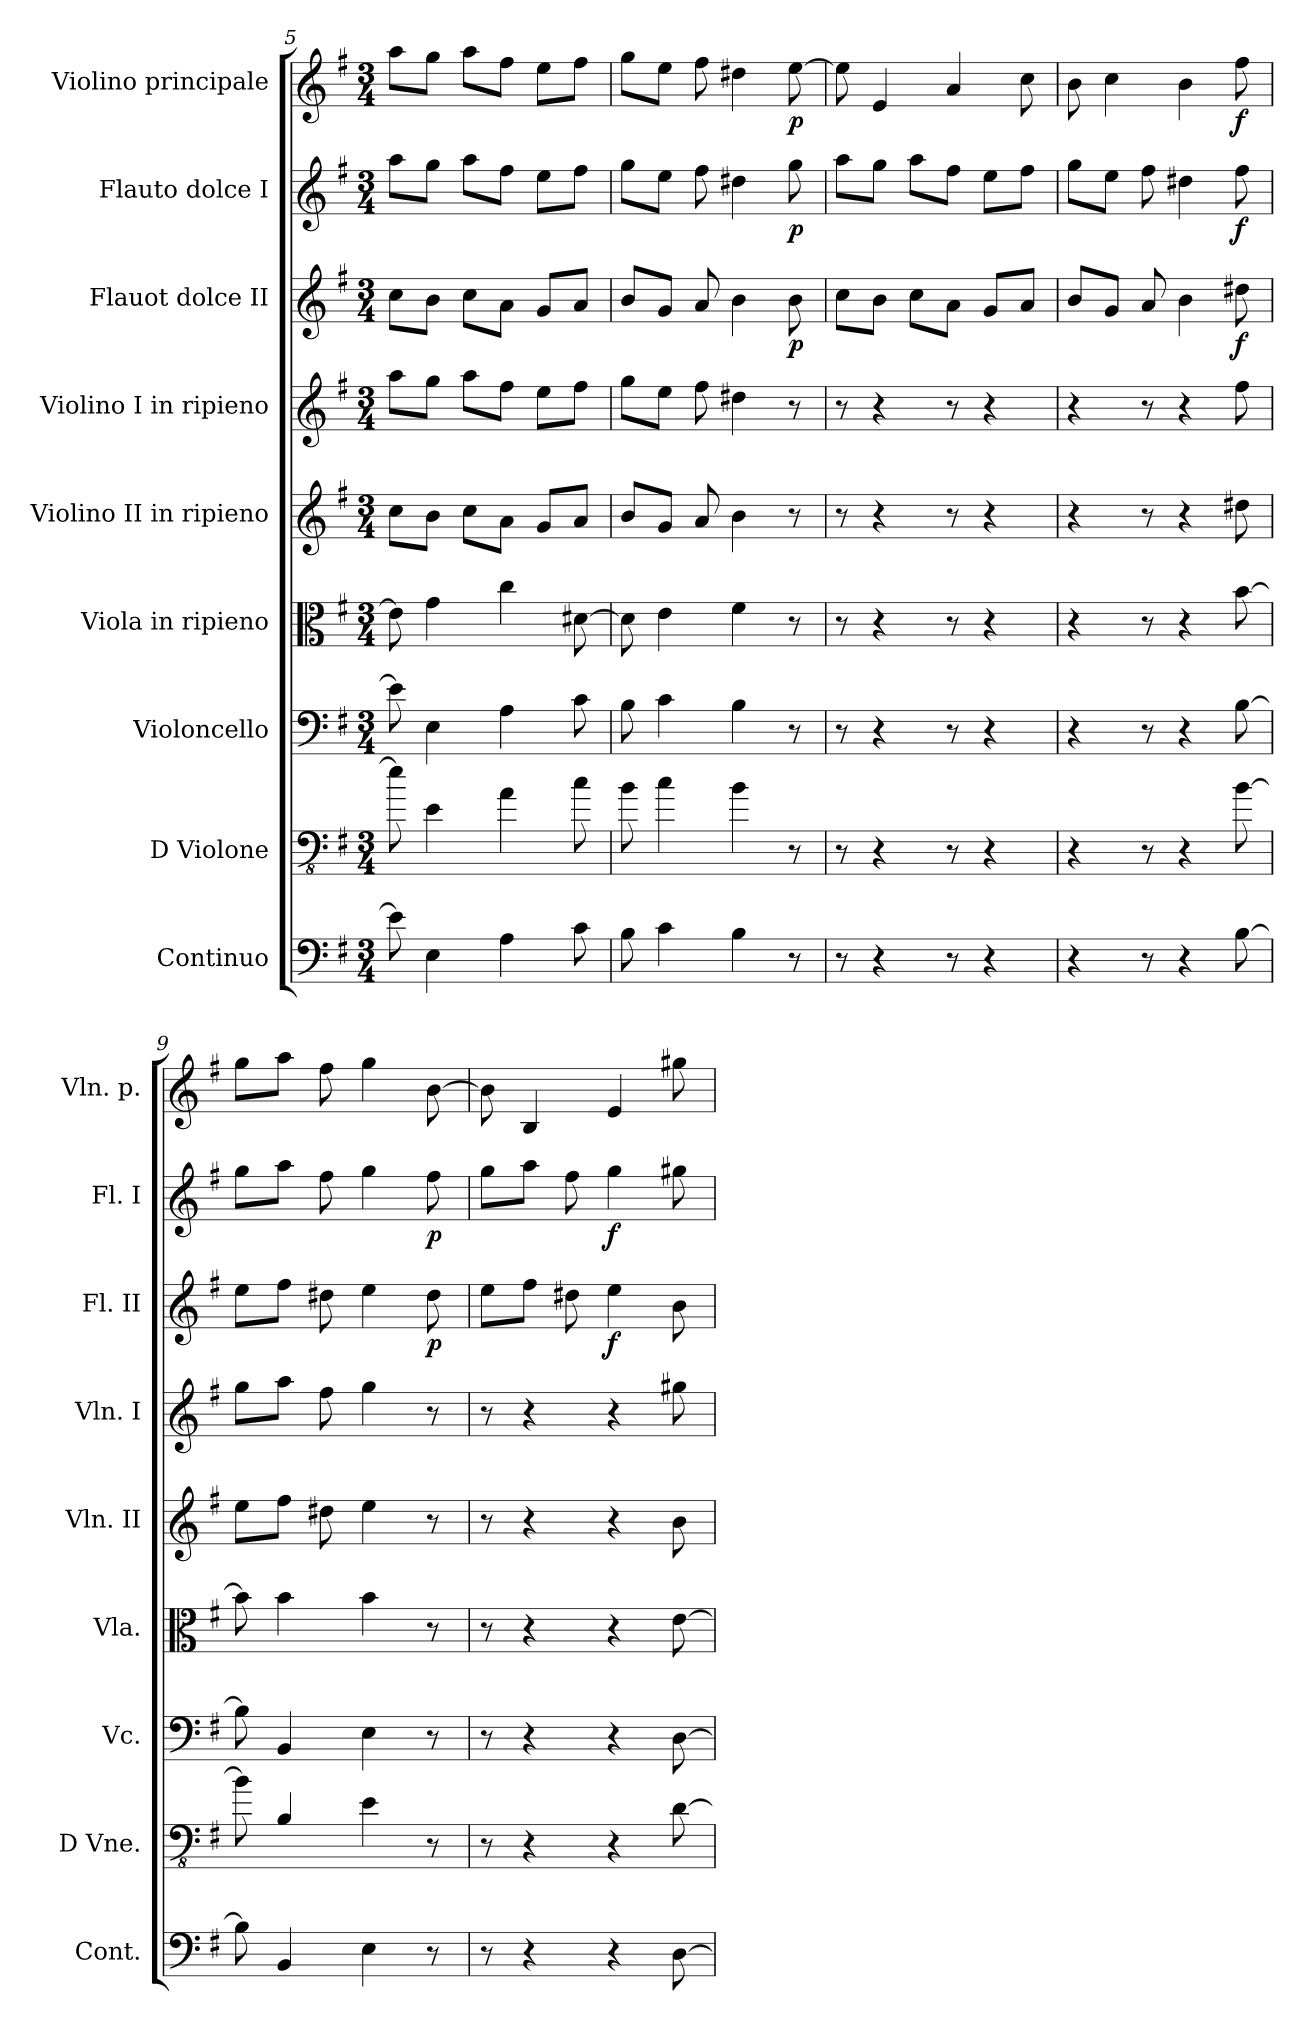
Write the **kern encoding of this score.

**kern	**kern	**kern	**kern	**kern	**kern	**kern	**dynam	**kern	**dynam	**kern	**dynam
*part9	*part8	*part7	*part6	*part5	*part4	*part3	*part3	*part2	*part2	*part1	*part1
*staff9	*staff8	*staff7	*staff6	*staff5	*staff4	*staff3	*staff3	*staff2	*staff2	*staff1	*staff1
*I"Continuo	*I"D Violone	*I"Violoncello	*I"Viola in ripieno	*I"Violino II in ripieno	*I"Violino I in ripieno	*I"Flauot dolce II	*	*I"Flauto dolce I	*	*I"Violino principale	*
*I'Cont.	*I'D Vne.	*I'Vc.	*I'Vla.	*I'Vln. II	*I'Vln. I	*I'Fl. II	*	*I'Fl. I	*	*I'Vln. p.	*
*clefF4	*clefFv4	*clefF4	*clefC3	*clefG2	*clefG2	*clefG2	*	*clefG2	*	*clefG2	*
*	*ITrd7c12	*	*	*	*	*	*	*	*	*	*
*k[f#]	*k[f#]	*k[f#]	*k[f#]	*k[f#]	*k[f#]	*k[f#]	*	*k[f#]	*	*k[f#]	*
*M3/4	*M3/4	*M3/4	*M3/4	*M3/4	*M3/4	*M3/4	*	*M3/4	*	*M3/4	*
=5	=5	=5	=5	=5	=5	=5	=5	=5	=5	=5	=5
8e\]	8E\]	8e\]	8e\]	8cc\L	8aa\L	8cc\L	.	8aa\L	.	8aa\L	.
4E\	4EE\	4E\	4g\	8b\J	8gg\J	8b\J	.	8gg\J	.	8gg\J	.
.	.	.	.	8cc\L	8aa\L	8cc\L	.	8aa\L	.	8aa\L	.
4A\	4AA\	4A\	4cc\	8a\J	8ff#\J	8a\J	.	8ff#\J	.	8ff#\J	.
.	.	.	.	8g/L	8ee\L	8g/L	.	8ee\L	.	8ee\L	.
8c\	8C\	8c\	[8d#X\	8a/J	8ff#\J	8a/J	.	8ff#\J	.	8ff#\J	.
!!LO:PB:g=z
=6	=6	=6	=6	=6	=6	=6	=6	=6	=6	=6	=6
8B\	8BB\	8B\	8d#\]	8b/L	8gg\L	8b/L	.	8gg\L	.	8gg\L	.
4c\	4C\	4c\	4e\	8g/J	8ee\J	8g/J	.	8ee\J	.	8ee\J	.
.	.	.	.	8a/	8ff#\	8a/	.	8ff#\	.	8ff#\	.
4B\	4BB\	4B\	4f#\	4b\	4dd#X\	4b\	.	4dd#X\	.	4dd#X\	.
!	!	!	!	!	!	!	!LO:DY:b	!	!LO:DY:b	!	!LO:DY:b
8r	8r	8r	8r	8r	8r	8b\	p	8gg\	p	[8ee\	p
=7	=7	=7	=7	=7	=7	=7	=7	=7	=7	=7	=7
8r	8r	8r	8r	8r	8r	8cc\L	.	8aa\L	.	8ee\]	.
4r	4r	4r	4r	4r	4r	8b\J	.	8gg\J	.	4e/	.
.	.	.	.	.	.	8cc\L	.	8aa\L	.	.	.
8r	8r	8r	8r	8r	8r	8a\J	.	8ff#\J	.	4a/	.
4r	4r	4r	4r	4r	4r	8g/L	.	8ee\L	.	.	.
.	.	.	.	.	.	8a/J	.	8ff#\J	.	8cc\	.
=8	=8	=8	=8	=8	=8	=8	=8	=8	=8	=8	=8
4r	4r	4r	4r	4r	4r	8b/L	.	8gg\L	.	8b\	.
.	.	.	.	.	.	8g/J	.	8ee\J	.	4cc\	.
8r	8r	8r	8r	8r	8r	8a/	.	8ff#\	.	.	.
4r	4r	4r	4r	4r	4r	4b\	.	4dd#X\	.	4b\	.
!	!	!	!	!	!	!	!LO:DY:b	!	!LO:DY:b	!	!LO:DY:b
[8B\	[8BB\	[8B\	[8b\	8dd#X\	8ff#\	8dd#X\	f	8ff#\	f	8ff#\	f
=9	=9	=9	=9	=9	=9	=9	=9	=9	=9	=9	=9
8B\]	8BB\]	8B\]	8b\]	8ee\L	8gg\L	8ee\L	.	8gg\L	.	8gg\L	.
4BB/	4BBB/	4BB/	4b\	8ff#\J	8aa\J	8ff#\J	.	8aa\J	.	8aa\J	.
.	.	.	.	8dd#X\	8ff#\	8dd#X\	.	8ff#\	.	8ff#\	.
4E\	4EE\	4E\	4b\	4ee\	4gg\	4ee\	.	4gg\	.	4gg\	.
!	!	!	!	!	!	!	!LO:DY:b	!	!LO:DY:b	!	!
8r	8r	8r	8r	8r	8r	8dd#\	p	8ff#\	p	[8b\	.
=10	=10	=10	=10	=10	=10	=10	=10	=10	=10	=10	=10
8r	8r	8r	8r	8r	8r	8ee\L	.	8gg\L	.	8b\]	.
4r	4r	4r	4r	4r	4r	8ff#\J	.	8aa\J	.	4B/	.
.	.	.	.	.	.	8dd#X\	.	8ff#\	.	.	.
!	!	!	!	!	!	!	!LO:DY:b	!	!LO:DY:b	!	!
4r	4r	4r	4r	4r	4r	4ee\	f	4gg\	f	4e/	.
[8D\	[8DD\	[8D\	[8e\	8b\	8gg#X\	8b\	.	8gg#X\	.	8gg#X\	.
=	=	=	=	=	=	=	=	=	=	=	=
*-	*-	*-	*-	*-	*-	*-	*-	*-	*-	*-	*-
